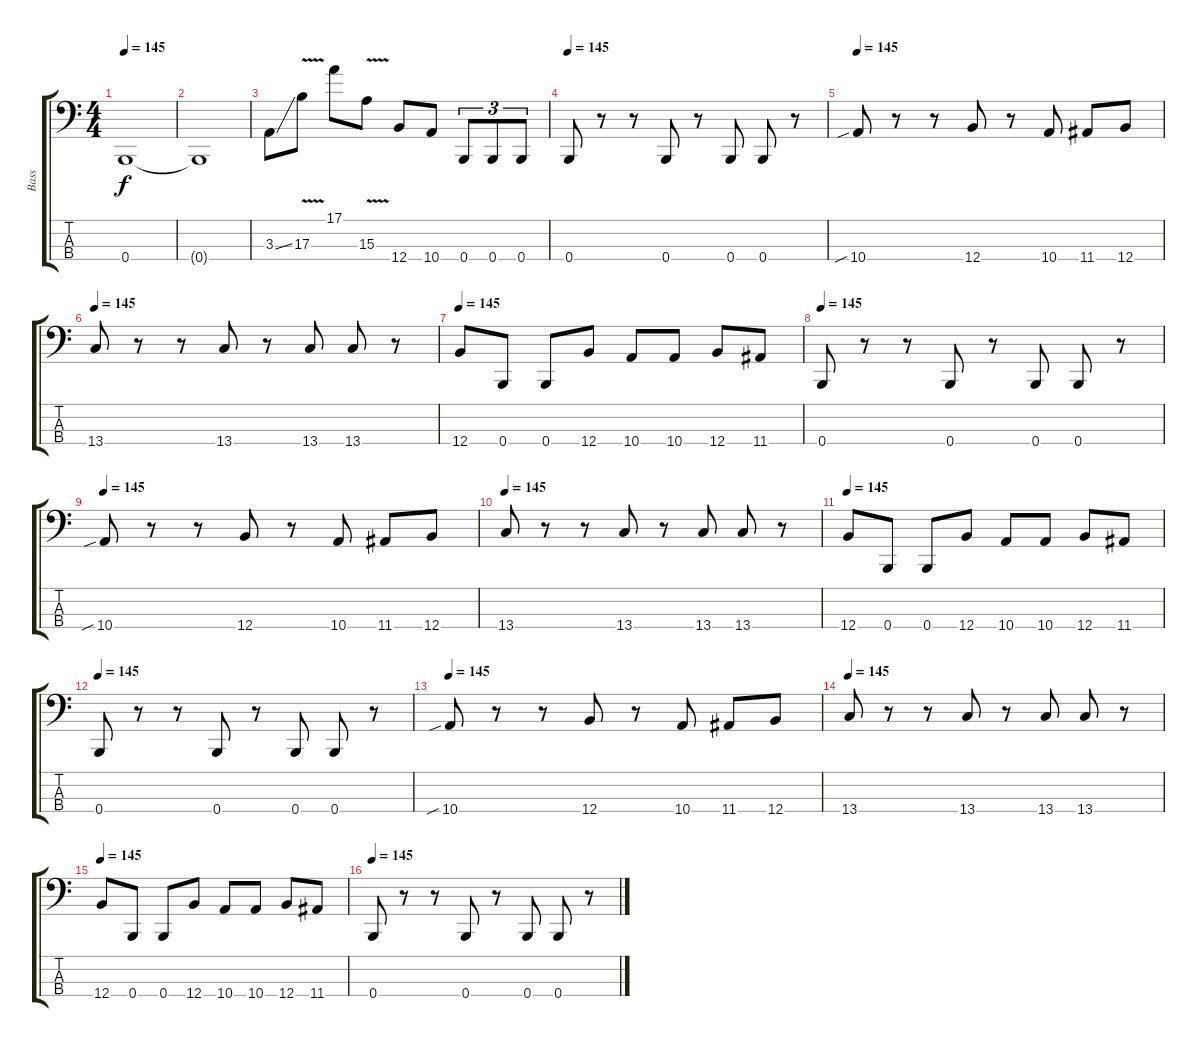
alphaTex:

\track ("Bass" "Bass") {instrument electricbasspick}
\staff {score tabs}
\tuning (E2 B1 Gb1 B0) {hide}
\ts (4 4)
\tempo 145
\clef f4
\ks c
0.4{t}.1{dy f} |
0.4{t}.1 |
3.3{ss}.8 17.3{v}.8 17.1.8 15.3{v}.8 12.4.8 10.4.8 0.4.8{tu (3 2)} 0.4.8{tu (3 2)} 0.4.8{tu (3 2)} |
\tempo 145
0.4.8 r.8 r.8 0.4.8 r.8 0.4.8 0.4.8 r.8 |
\tempo 145
10.4{sib}.8 r.8 r.8 12.4.8 r.8 10.4.8 11.4.8 12.4.8 |
\tempo 145
13.4.8 r.8 r.8 13.4.8 r.8 13.4.8 13.4.8 r.8 |
\tempo 145
12.4.8 0.4.8 0.4.8 12.4.8 10.4.8 10.4.8 12.4.8 11.4.8 |
\tempo 145
0.4.8 r.8 r.8 0.4.8 r.8 0.4.8 0.4.8 r.8 |
\tempo 145
10.4{sib}.8 r.8 r.8 12.4.8 r.8 10.4.8 11.4.8 12.4.8 |
\tempo 145
13.4.8 r.8 r.8 13.4.8 r.8 13.4.8 13.4.8 r.8 |
\tempo 145
12.4.8 0.4.8 0.4.8 12.4.8 10.4.8 10.4.8 12.4.8 11.4.8 |
\tempo 145
0.4.8 r.8 r.8 0.4.8 r.8 0.4.8 0.4.8 r.8 |
\tempo 145
10.4{sib}.8 r.8 r.8 12.4.8 r.8 10.4.8 11.4.8 12.4.8 |
\tempo 145
13.4.8 r.8 r.8 13.4.8 r.8 13.4.8 13.4.8 r.8 |
\tempo 145
12.4.8 0.4.8 0.4.8 12.4.8 10.4.8 10.4.8 12.4.8 11.4.8 |
\tempo 145
0.4.8 r.8 r.8 0.4.8 r.8 0.4.8 0.4.8 r.8
